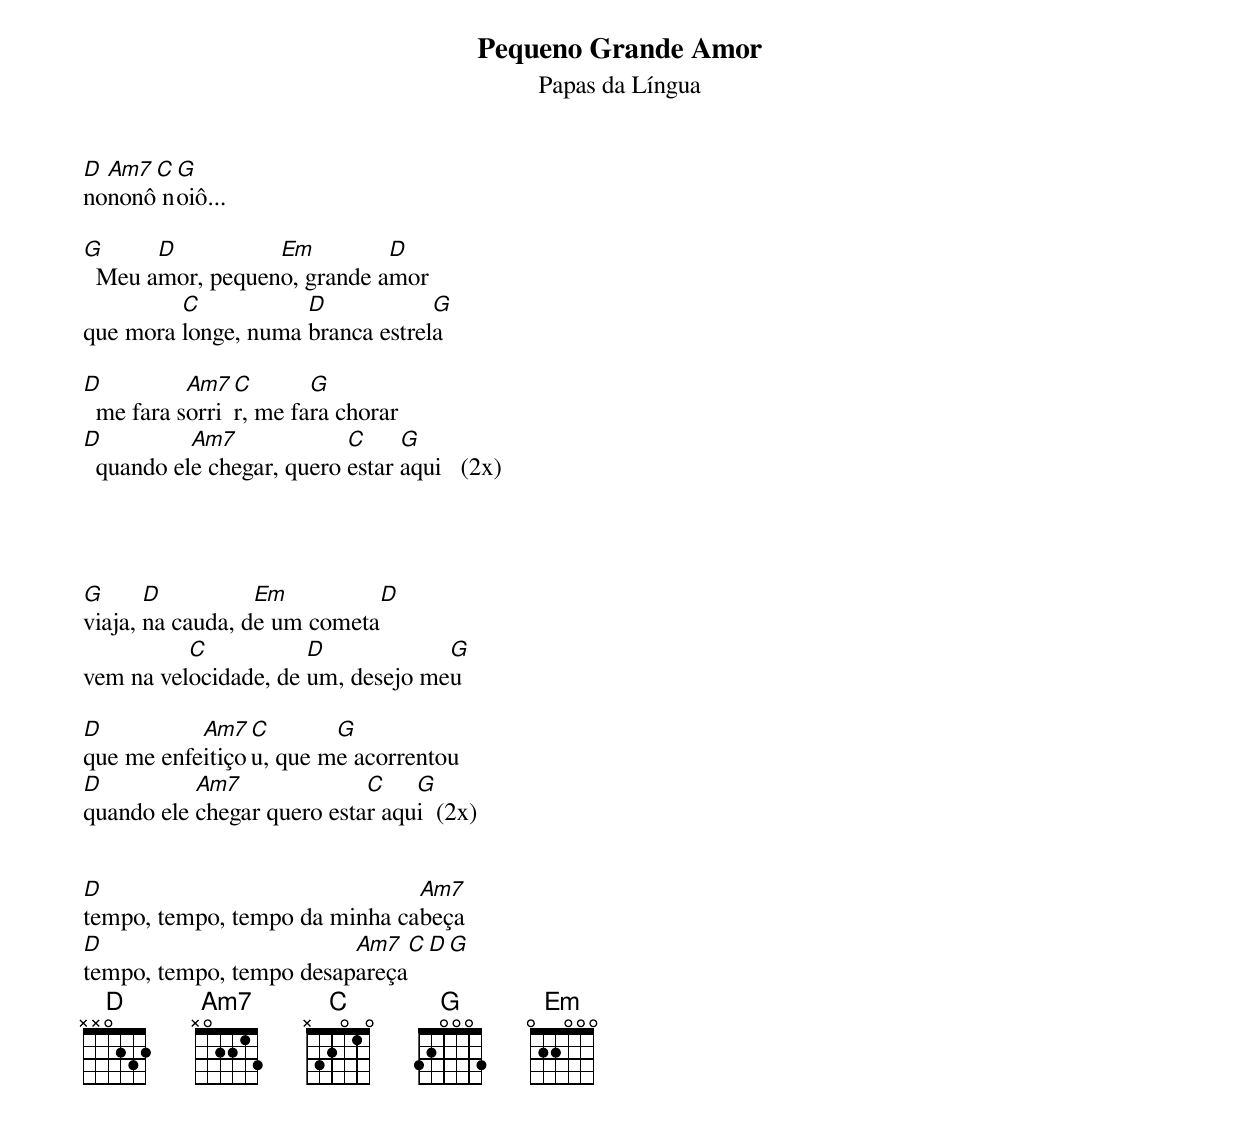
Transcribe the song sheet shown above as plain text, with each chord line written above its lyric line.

Pequeno Grande Amor
Papas da Língua


D Am7 C G
nononô noiô...

G      D          Em         D
  Meu amor, pequeno, grande amor
         C           D            G
que mora longe, numa branca estrela

D          Am7 C       G
  me fara sorrir, me fara chorar
D          Am7             C     G
  quando ele chegar, quero estar aqui   (2x)




G      D          Em         D
viaja, na cauda, de um cometa
          C           D            G
vem na velocidade, de um, desejo meu

D          Am7  C       G
que me enfeitiçou, que me acorrentou
D          Am7              C    G
quando ele chegar quero estar aqui  (2x)


D                              Am7
tempo, tempo, tempo da minha cabeça
D                        Am7    C    D   G
tempo, tempo, tempo desapareça
